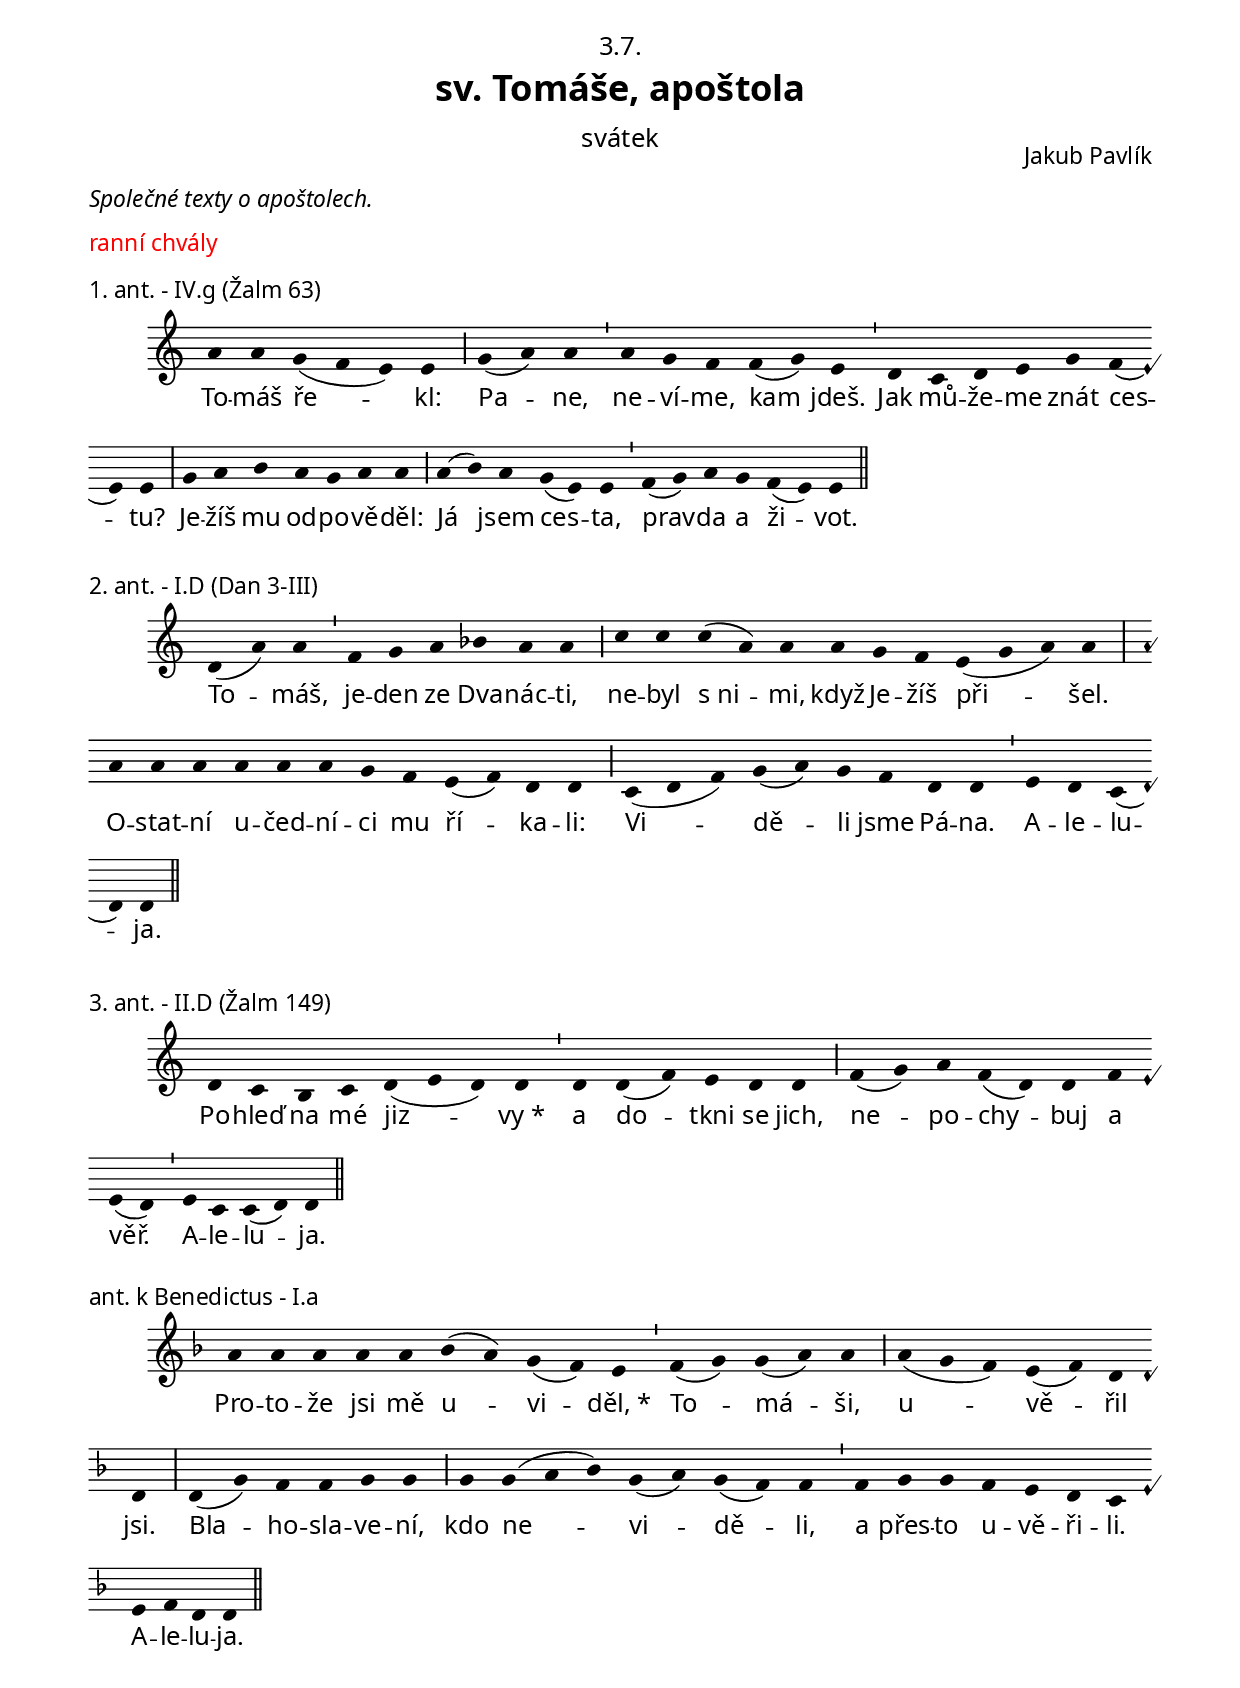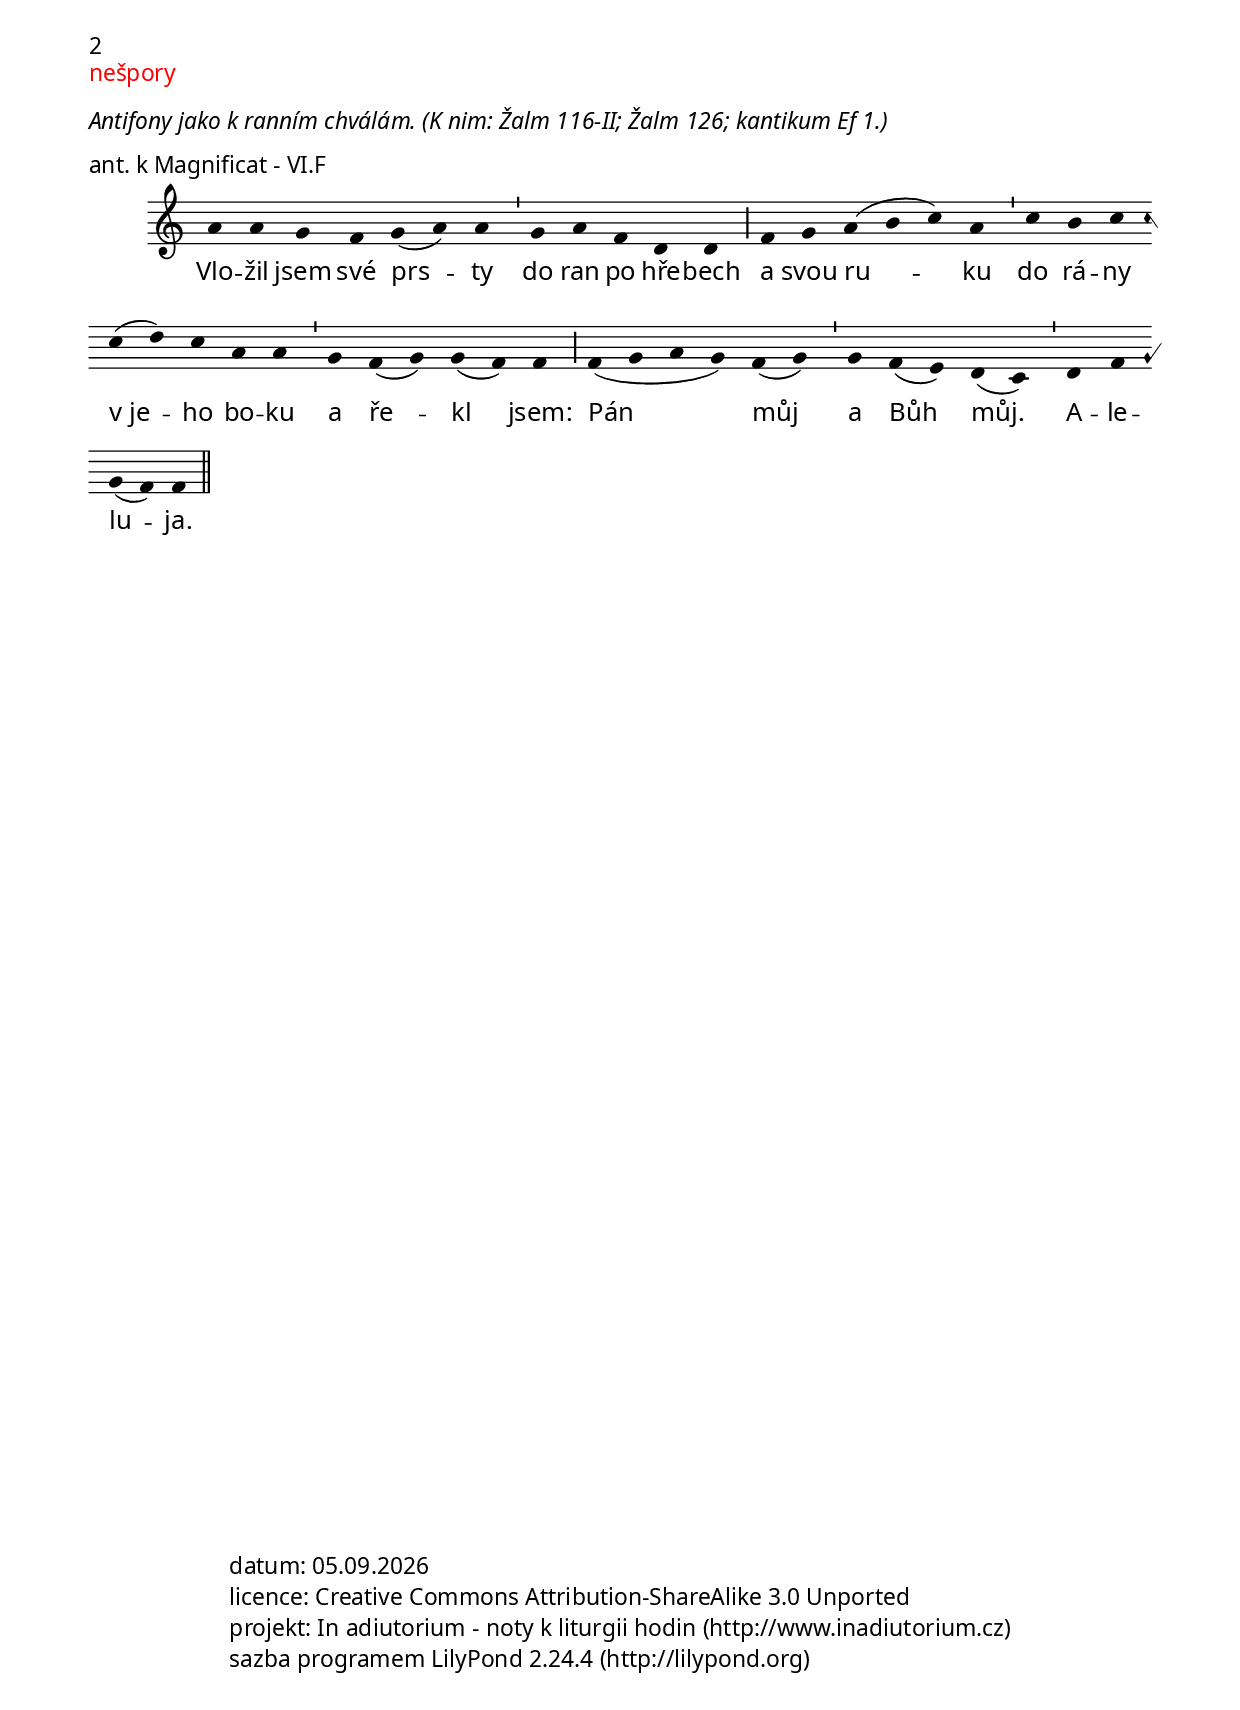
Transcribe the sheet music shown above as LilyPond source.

\version "2.15.37"

\include "../spolecne.ly"

\header {
  title = \markup\titleSvatek
            "sv. Tomáše, apoštola"
            svátek
            3.7.
  composer = "Jakub Pavlík"
}

\markup\communia #'(#:apostol)

\markup {\nadpisHodinka {"ranní chvály"}}

\score {
  \relative c'' {
    \choralniRezim
    a4 a g( f e) e \barMaior
    g( a) a \barMin a g f f( g) e \barMin
    d c d e g f( e) e \barMax

    g a b a g a a \barMaior
    a( b) a g( e) e \barMin f( g) a g f( e) e \barFinalis
  }
  \addlyrics {
    To -- máš ře -- kl:
    Pa -- ne, ne -- ví -- me, kam jdeš.
    Jak mů -- že -- me znát ces -- tu?

    Je -- žíš mu od -- po -- vě -- děl:
    Já jsem ces -- ta, prav -- da a ži -- vot.
  }
  \header {
    quid = "1. ant."
    modus = "IV"
    differentia = "g"
    psalmus = "Žalm 63"
    placet = "2 po dílčím závěru na tónice začínat postupem g-a (v této antifoně hned dvakrát)
    je neobvyklé a ne právě zpěvné"
    id = "rch-a1"
    piece = \markup {\sestavTitulek}
  }
}

\score {
  \relative c' {
    \choralniRezim
    d4( a') a \barMin f g a bes a a \barMaior
    c c c( a) a a g f e( g a) a \barMax
    a a a a a a g f e( f) d d \barMaior
    c( d f) g( a) g f d d \barMin
    e d c( d) d \barFinalis
  }
  \addlyrics {
    To -- máš, je -- den ze Dva -- nác -- ti,
    ne -- byl s_ni -- mi, když Je -- žíš při -- šel.
    O -- stat -- ní u -- čed -- ní -- ci mu ří -- ka -- li:
    Vi -- dě -- li jsme Pá -- na.
    A -- le -- lu -- ja.
  }
  \header {
    quid = "2. ant."
    modus = "I"
    differentia = "D"
    psalmus = "Dan 3-III"
    id = "rch-a2"
    piece = \markup {\sestavTitulek}
  }
}

\score {
  \relative c' {
    \choralniRezim
    d c b c d( e d) d \barMin
    d d( f) e d d \barMaior
    f( g) a f( d) d f e( d) \barMin
    e c c( d) d \barFinalis
  }
  \addlyrics {
    Po -- hleď na mé jiz -- vy_*
    a do -- tkni se jich,
    ne -- po -- chy -- buj a věř.
    A -- le -- lu -- ja.
  }
  \header {
    quid = "3. ant."
    modus = "II"
    differentia = "D"
    psalmus = "Žalm 149"
    id = "rch-a3"
    fons = "Velikonoční oktáv, neděle v oktávu, k Benedictus"
    fial = "velikonoce_velikonocnioktav.ly#ne2-ben"
    piece = \markup {\sestavTitulek}
  }
}

\score {
  \relative c'' {
    \choralniRezim
    \key f \major
    a4 a a a a bes( a) g( f) e \barMin
    f( g) g( a) a \barMaior
    a4( g f) e( f) d d \barMax
    d4( g) f f g g \barMaior
    g g( a bes) g( a) g( f) f \barMin
    f g g f e d c
    e f d d \barFinalis
  }
  \addlyrics {
    Pro -- to -- že jsi mě u -- vi -- děl,_*
    To -- má -- ši,
    u -- vě -- řil jsi.
    Bla -- ho -- sla -- ve -- ní,
    kdo ne -- vi -- dě -- li,
    a přes -- to u -- vě -- ři -- li.
    A -- le -- lu -- ja.
  }
  \header {
    quid = "ant. k Benedictus"
    modus = "I"
    differentia = "a"
    psalmus = ""
    id = "rch-aben"
    fons = "Velikonoční oktáv, neděle v oktávu, 2. nešp., k Magnificat"
    fial = "velikonoce_velikonocnioktav.ly#ne2-mag2?cast=1-5"
    piece = \markup {\sestavTitulekBezZalmu}
  }
}

\markup {\nadpisHodinka {"nešpory"}}

\markup\italic{
  Antifony jako k ranním chválám.
  (K nim: Žalm 116-II; Žalm 126; kantikum Ef 1.)

  \chant-ref "ne-a1" "sanktoral/0703tomas.ly#rch-a1" {}
  \chant-ref-header "ne-a1" "psalmus" "Žalm 116-II"

  \chant-ref "ne-a2" "sanktoral/0703tomas.ly#rch-a2" {}
  \chant-ref-header "ne-a1" "psalmus" "Žalm 126"

  \chant-ref "ne-a3" "sanktoral/0703tomas.ly#rch-a3" {}
  \chant-ref-header "ne-a1" "psalmus" "Ef 1"
}

\score {
  \relative c'' {
    \choralniRezim
    a4 a g f g( a) a \barMin g a f d d \barMaior
    f g a( b c) a \barMin c b c c( d) c a a \barMin
    g f( g) g( f) f \barMaior
    f( g a g) f( g) \barMin g f( e) d( c) \barMin
    d f g( f) f \barFinalis
  }
  \addlyrics {
    Vlo -- žil jsem své prs -- ty do ran po hře -- bech
    a svou ru -- ku do rá -- ny v_je -- ho bo -- ku
    a ře -- kl jsem:
    Pán můj a Bůh můj.
    A -- le -- lu -- ja.
  }
  \header {
    quid = "ant. k Magnificat"
    modus = "VI"
    differentia = "F"
    psalmus = ""
    id = "ne-amag"
    piece = \markup {\sestavTitulekBezZalmu}
  }
}